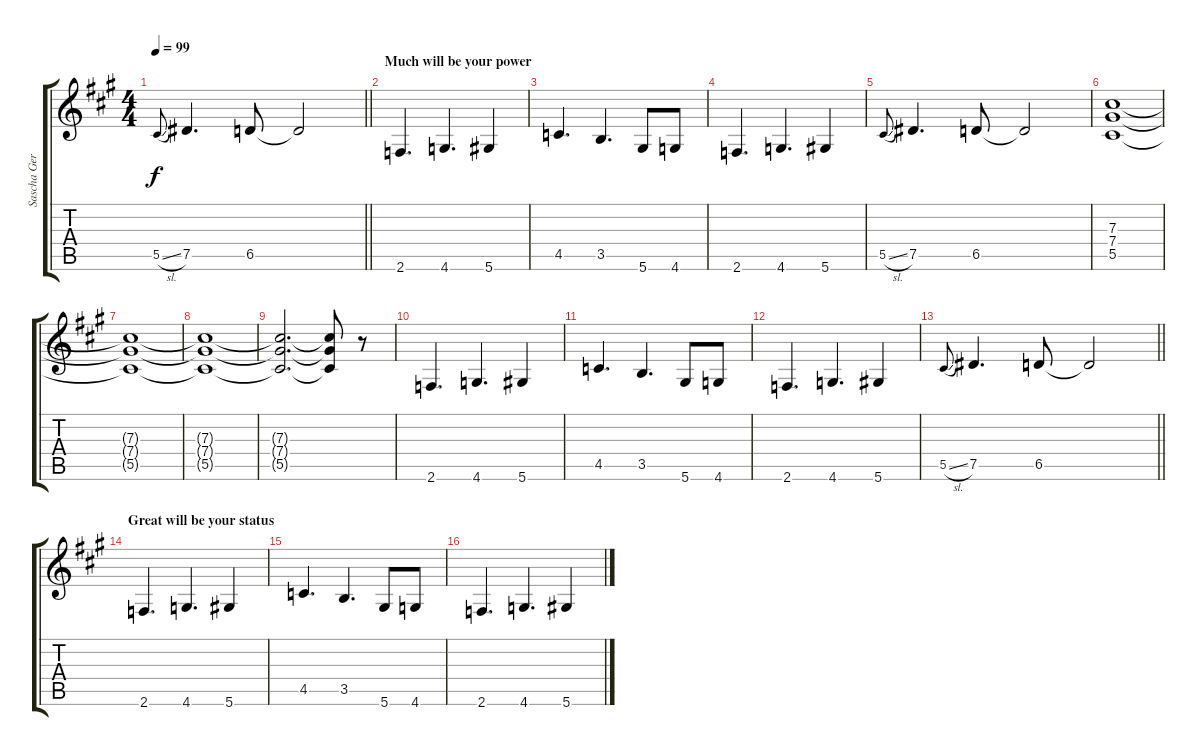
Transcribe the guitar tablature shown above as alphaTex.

\track ("Sascha Gerstner" "Sascha Ger") {instrument distortionguitar}
\staff {score tabs}
\tuning (Eb4 Bb3 Gb3 Db3 Ab2 Eb2) {hide}
\ts (4 4)
\tempo 99
\clef g2
\barLineRight lightlight
\ks f#minor
5.5{sl}.8{gr onbeat dy f} 7.5.4{d} 6.5.8 6.5{t}.2 |
\section ("" "Much will be your power")
2.6.4{d} 4.6.4{d} 5.6.4 |
4.5.4{d} 3.5.4{d} 5.6.8 4.6.8 |
2.6.4{d} 4.6.4{d} 5.6.4 |
5.5{sl}.8{gr onbeat} 7.5.4{d} 6.5.8 6.5{t}.2 |
(7.3 7.4 5.5).1{instrument distortionguitar} |
(7.3{t} 7.4{t} 5.5{t}).1 |
(7.3{t} 7.4{t} 5.5{t}).1 |
(7.3{t} 7.4{t} 5.5{t}).2{d} (7.3{t} 7.4{t} 5.5{t}).8 r.8 |
2.6.4{d instrument electricguitarclean} 4.6.4{d} 5.6.4 |
4.5.4{d} 3.5.4{d} 5.6.8 4.6.8 |
2.6.4{d} 4.6.4{d} 5.6.4 |
\barLineRight lightlight
5.5{sl}.8{gr onbeat} 7.5.4{d} 6.5.8 6.5{t}.2 |
\section ("" "Great will be your status")
2.6.4{d} 4.6.4{d} 5.6.4 |
4.5.4{d} 3.5.4{d} 5.6.8 4.6.8 |
2.6.4{d} 4.6.4{d} 5.6.4
